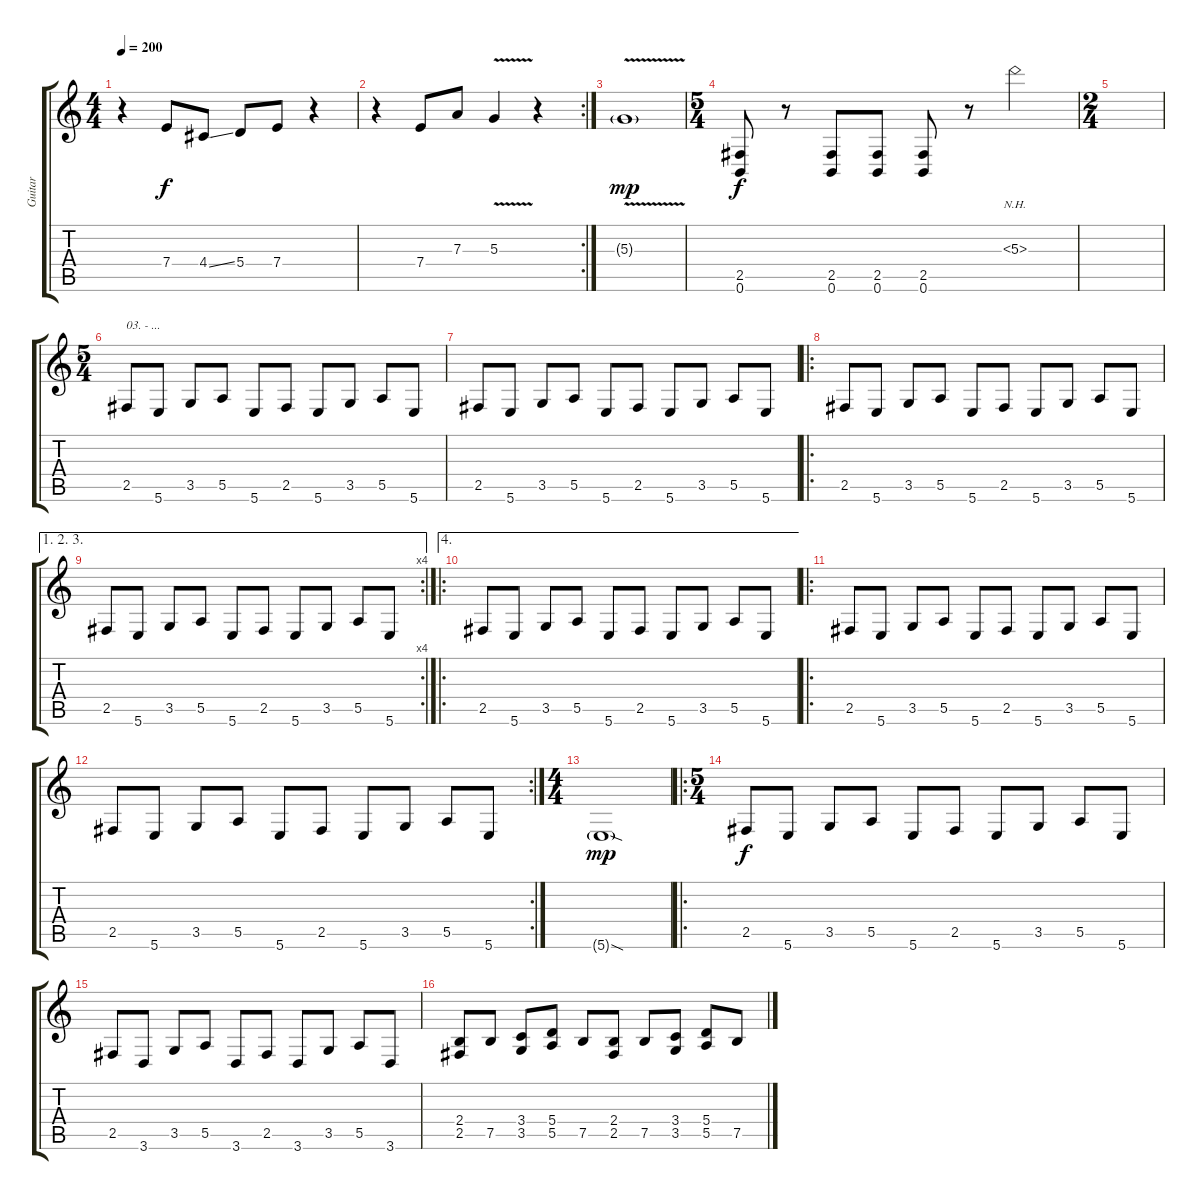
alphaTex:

\track ("Guitar " "Guitar ") {instrument distortionguitar}
\staff {score tabs}
\tuning (B3 Gb3 D3 A2 E2 B1) {hide}
\ts (4 4)
\tempo 200
\clef g2
\ks c
r.4{dy f} 7.4.8 4.4{ss}.8 5.4.8 7.4.8 r.4 |
\rc 2
r.4 7.4.8 7.3.8 5.3{v}.4 r.4 |
5.3{v g}.1{dy mp} |
\ts (5 4)
(2.5 0.6).8{dy f} r.8 (2.5 0.6).8 (2.5 0.6).8 (2.5 0.6).8 r.8 5.3{nh}.2 |
\ts (2 4)
|
\ts (5 4)
2.5.8{txt "03. - ..."} 5.6.8 3.5.8 5.5.8 5.6.8 2.5.8 5.6.8 3.5.8 5.5.8 5.6.8 |
2.5.8 5.6.8 3.5.8 5.5.8 5.6.8 2.5.8 5.6.8 3.5.8 5.5.8 5.6.8 |
\ro
2.5.8 5.6.8 3.5.8 5.5.8 5.6.8 2.5.8 5.6.8 3.5.8 5.5.8 5.6.8 |
\ae (1 2 3)
\rc 4
2.5.8 5.6.8 3.5.8 5.5.8 5.6.8 2.5.8 5.6.8 3.5.8 5.5.8 5.6.8 |
\ae 4
\ro
2.5.8 5.6.8 3.5.8 5.5.8 5.6.8 2.5.8 5.6.8 3.5.8 5.5.8 5.6.8 |
\ro
2.5.8 5.6.8 3.5.8 5.5.8 5.6.8 2.5.8 5.6.8 3.5.8 5.5.8 5.6.8 |
\rc 2
2.5.8 5.6.8 3.5.8 5.5.8 5.6.8 2.5.8 5.6.8 3.5.8 5.5.8 5.6.8 |
\ts (4 4)
5.6{sod g}.1{dy mp} |
\ro
\ts (5 4)
2.5.8{dy f} 5.6.8 3.5.8 5.5.8 5.6.8 2.5.8 5.6.8 3.5.8 5.5.8 5.6.8 |
2.5.8 3.6.8 3.5.8 5.5.8 3.6.8 2.5.8 3.6.8 3.5.8 5.5.8 3.6.8 |
(2.4 2.5).8 7.5.8 (3.4 3.5).8 (5.4 5.5).8 7.5.8 (2.4 2.5).8 7.5.8 (3.4 3.5).8 (5.4 5.5).8 7.5.8
